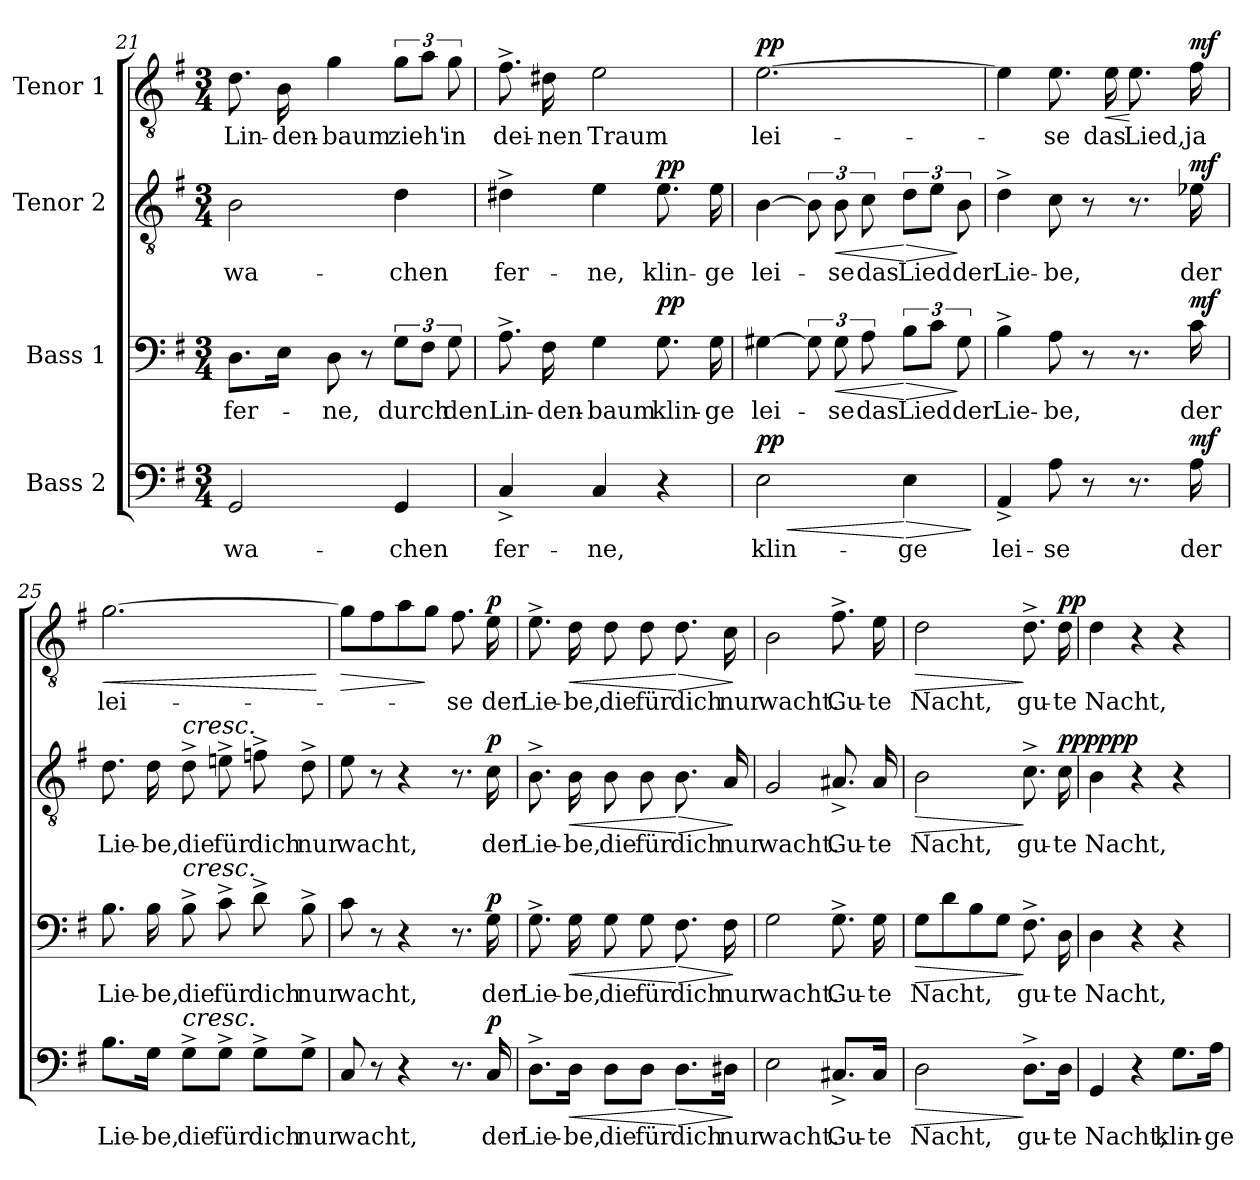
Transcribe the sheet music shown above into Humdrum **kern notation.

**kern	**text	**dynam	**kern	**text	**dynam	**kern	**text	**dynam	**kern	**text	**dynam
*part4	*part4	*part4	*part3	*part3	*part3	*part2	*part2	*part2	*part1	*part1	*part1
*staff4	*staff4	*staff4	*staff3	*staff3	*staff3	*staff2	*staff2	*staff2	*staff1	*staff1	*staff1
*I"Bass 2	*	*	*I"Bass 1	*	*	*I"Tenor 2	*	*	*I"Tenor 1	*	*
*clefF4	*	*	*clefF4	*	*	*clefGv2	*	*	*clefGv2	*	*
*k[f#]	*	*	*k[f#]	*	*	*k[f#]	*	*	*k[f#]	*	*
*M3/4	*	*	*M3/4	*	*	*M3/4	*	*	*M3/4	*	*
=21	=21	=21	=21	=21	=21	=21	=21	=21	=21	=21	=21
!	!LO:LY:b	!	!	!LO:LY:b	!	!	!LO:LY:b	!	!	!LO:LY:b	!
2GG/	wa-	.	8.D\L	fer-	.	2B\	wa-	.	8.d\	Lin-	.
!	!	!	!	!	!	!	!	!	!	!LO:LY:b	!
.	.	.	16E\Jk	.	.	.	.	.	16B\	-den-	.
!	!	!	!	!LO:LY:b	!	!	!	!	!	!LO:LY:b	!
.	.	.	8D\	-ne,	.	.	.	.	4g\	-baum	.
.	.	.	8r	.	.	.	.	.	.	.	.
!	!LO:LY:b	!	!	!LO:LY:b	!	!	!LO:LY:b	!	!	!LO:LY:b	!
4GG/	-chen	.	12G\L	durch	.	4d\	-chen	.	12g\L	zieh'	.
.	.	.	12F#\J	.	.	.	.	.	12a\J	.	.
!	!	!	!	!LO:LY:b	!	!	!	!	!	!LO:LY:b	!
.	.	.	12G\	den	.	.	.	.	12g\	in	.
=22	=22	=22	=22	=22	=22	=22	=22	=22	=22	=22	=22
!	!LO:LY:b	!	!	!LO:LY:b	!	!	!LO:LY:b	!	!	!LO:LY:b	!
4C^/	fer-	.	8.A^\	Lin-	.	4d#X^\	fer-	.	8.f#^\	dei-	.
!	!	!	!	!LO:LY:b	!	!	!	!	!	!LO:LY:b	!
.	.	.	16F#\	-den-	.	.	.	.	16d#X\	-nen	.
!	!LO:LY:b	!	!	!LO:LY:b	!	!	!LO:LY:b	!	!	!LO:LY:b	!
4C/	-ne,	.	4G\	-baum	.	4e\	-ne,	.	2e\	Traum	.
!	!	!	!	!LO:LY:b	!LO:DY:a	!	!LO:LY:b	!LO:DY:a	!	!	!
4r	.	.	8.G\	klin-	pp	8.e\	klin-	pp	.	.	.
!	!	!	!	!LO:LY:b	!	!	!LO:LY:b	!	!	!	!
.	.	.	16G\	-ge	.	16e\	-ge	.	.	.	.
!!LO:LB:g=z
=23	=23	=23	=23	=23	=23	=23	=23	=23	=23	=23	=23
!	!LO:LY:b	!LO:HP:b	!	!LO:LY:b	!	!	!LO:LY:b	!	!	!LO:LY:b	!
!	!	!LO:DY:n=1:a	!	!	!	!	!	!	!	!	!LO:DY:a
2E\	klin-	< pp	[4G#X\	lei-	.	[4B\	lei-	.	[2.e\	lei-	pp
.	.	.	12G#\]	.	.	12B\]	.	.	.	.	.
!	!	!	!	!LO:LY:b	!LO:HP:b	!	!LO:LY:b	!LO:HP:b	!	!	!
.	.	.	12G#\	-se	<	12B\	-se	<	.	.	.
!	!	!	!	!LO:LY:b	!	!	!LO:LY:b	!	!	!	!
.	.	.	12A\	das	.	12c\	das	.	.	.	.
!	!LO:LY:b	!LO:HP:n=1:b	!	!LO:LY:b	!LO:HP:n=1:b	!	!LO:LY:b	!LO:HP:n=1:b	!	!	!
4E\	-ge	[ >	12B\L	Lied	[ >	12d\L	Lied	[ >	.	.	.
.	.	.	12c\J	.	.	12e\J	.	.	.	.	.
!	!	!	!	!LO:LY:b	!	!	!LO:LY:b	!	!	!	!
.	.	.	12G#\	-der	]	12B\	-der	]	.	.	.
.	.	]	.	.	.	.	.	.	.	.	.
=24	=24	=24	=24	=24	=24	=24	=24	=24	=24	=24	=24
!	!LO:LY:b	!	!	!LO:LY:b	!	!	!LO:LY:b	!	!	!	!
4AA^/	lei-	.	4B^\	Lie-	.	4d^\	Lie-	.	4e\]	.	.
!	!LO:LY:b	!	!	!LO:LY:b	!	!	!LO:LY:b	!	!	!LO:LY:b	!
8A\	-se	.	8A\	-be,	.	8c\	-be,	.	8.e\	-se	.
8r	.	.	8r	.	.	8r	.	.	.	.	.
!	!	!	!	!	!	!	!	!	!	!LO:LY:b	!LO:HP:b
.	.	.	.	.	.	.	.	.	16e\	das	<
!	!	!	!	!	!	!	!	!	!	!LO:LY:b	!
8.r	.	.	8.r	.	.	8.r	.	.	8.e\	Lied,	[
!	!LO:LY:b	!LO:DY:a	!	!LO:LY:b	!LO:DY:a	!	!LO:LY:b	!LO:DY:a	!	!LO:LY:b	!LO:DY:a
16A\	der	mf	16c\	der	mf	16e-X\	der	mf	16f#\	ja	mf
=25	=25	=25	=25	=25	=25	=25	=25	=25	=25	=25	=25
!	!LO:LY:b	!	!	!LO:LY:b	!	!	!LO:LY:b	!	!	!LO:LY:b	!LO:HP:b
8.B\L	Lie-	.	8.B\	Lie-	.	8.d\	Lie-	.	[2.g\	lei-	<
!	!LO:LY:b	!	!	!LO:LY:b	!	!	!LO:LY:b	!	!	!	!
16G\Jk	-be,	.	16B\	-be,	.	16d\	-be,	.	.	.	.
!	!	!	!	!	!	!LO:TX:a:i:t=cresc.	!	!	!	!	!
!	!	!	!LO:TX:a:i:t=cresc.	!	!	!	!	!	!	!	!
!LO:TX:a:i:t=cresc.	!	!	!	!	!	!	!	!	!	!	!
!	!LO:LY:b	!	!	!LO:LY:b	!	!	!LO:LY:b	!	!	!	!
8G^\L	die	.	8B^\	die	.	8d^\	die	.	.	.	.
!	!LO:LY:b	!	!	!LO:LY:b	!	!	!LO:LY:b	!	!	!	!
8G^\J	für	.	8c^\	für	.	8en^\	für	.	.	.	.
!	!LO:LY:b	!	!	!LO:LY:b	!	!	!LO:LY:b	!	!	!	!
8G^\L	dich	.	8d^\	dich	.	8fn^\	dich	.	.	.	.
!	!LO:LY:b	!	!	!LO:LY:b	!	!	!LO:LY:b	!	!	!	!
8G^\J	nur	.	8B^\	nur	.	8d^\	nur	.	.	.	.
.	.	.	.	.	.	.	.	.	.	.	[
!!LO:LB:g=z
=26	=26	=26	=26	=26	=26	=26	=26	=26	=26	=26	=26
!	!LO:LY:b	!	!	!LO:LY:b	!	!	!LO:LY:b	!	!	!	!LO:HP:b
8C/	wacht,	.	8c\	wacht,	.	8e\	wacht,	.	8g\L]	.	>
8r	.	.	8r	.	.	8r	.	.	8f#\	.	.
4r	.	.	4r	.	.	4r	.	.	8a\	.	.
.	.	.	.	.	.	.	.	.	8g\J	.	]
!	!	!	!	!	!	!	!	!	!	!LO:LY:b	!
8.r	.	.	8.r	.	.	8.r	.	.	8.f#\	-se	.
!	!LO:LY:b	!LO:DY:a	!	!LO:LY:b	!LO:DY:a	!	!LO:LY:b	!LO:DY:a	!	!LO:LY:b	!LO:DY:a
16C/	der	p	16G\	der	p	16c\	der	p	16e\	der	p
=27	=27	=27	=27	=27	=27	=27	=27	=27	=27	=27	=27
!	!LO:LY:b	!	!	!LO:LY:b	!	!	!LO:LY:b	!	!	!LO:LY:b	!
8.D^\L	Lie-	.	8.G^\	Lie-	.	8.B^\	Lie-	.	8.e^\	Lie-	.
!	!LO:LY:b	!LO:HP:b	!	!LO:LY:b	!LO:HP:b	!	!LO:LY:b	!LO:HP:b	!	!LO:LY:b	!LO:HP:b
16D\Jk	-be,	<	16G\	-be,	<	16B\	-be,	<	16d\	-be,	<
!	!LO:LY:b	!	!	!LO:LY:b	!	!	!LO:LY:b	!	!	!LO:LY:b	!
8D\L	die	.	8G\	die	.	8B\	die	.	8d\	die	.
!	!LO:LY:b	!	!	!LO:LY:b	!	!	!LO:LY:b	!	!	!LO:LY:b	!
8D\J	für	.	8G\	für	.	8B\	für	.	8d\	für	.
!	!LO:LY:b	!LO:HP:n=1:b	!	!LO:LY:b	!LO:HP:n=1:b	!	!LO:LY:b	!LO:HP:n=1:b	!	!LO:LY:b	!LO:HP:n=1:b
8.D\L	dich	[ >	8.F#\	dich	[ >	8.B\	dich	[ >	8.d\	dich	[ >
!	!LO:LY:b	!	!	!LO:LY:b	!	!	!LO:LY:b	!	!	!LO:LY:b	!
16D#X\Jk	nur	.	16F#\	nur	.	16A/	nur	.	16c\	nur	.
.	.	]	.	.	]	.	.	]	.	.	]
=28	=28	=28	=28	=28	=28	=28	=28	=28	=28	=28	=28
!	!LO:LY:b	!	!	!LO:LY:b	!	!	!LO:LY:b	!	!	!LO:LY:b	!
2E\	wacht.	.	2G\	wacht.	.	2G/	wacht.	.	2B\	wacht.	.
!	!LO:LY:b	!	!	!LO:LY:b	!	!	!LO:LY:b	!	!	!LO:LY:b	!
8.C#X^/L	Gu-	.	8.G^\	Gu-	.	8.A#X^/	Gu-	.	8.f#^\	Gu-	.
!	!LO:LY:b	!	!	!LO:LY:b	!	!	!LO:LY:b	!	!	!LO:LY:b	!
16C#/Jk	-te	.	16G\	-te	.	16A#/	-te	.	16e\	-te	.
!!LO:PB:g=z
=29	=29	=29	=29	=29	=29	=29	=29	=29	=29	=29	=29
!	!LO:LY:b	!LO:HP:b	!	!LO:LY:b	!LO:HP:b	!	!LO:LY:b	!LO:HP:b	!	!LO:LY:b	!LO:HP:b
2D\	Nacht,	>	8G\L	Nacht,	>	2B\	Nacht,	>	2d\	Nacht,	>
.	.	.	8d\	.	.	.	.	.	.	.	.
.	.	.	8B\	.	.	.	.	.	.	.	.
.	.	.	8G\J	.	.	.	.	.	.	.	.
!	!LO:LY:b	!	!	!LO:LY:b	!	!	!LO:LY:b	!	!	!LO:LY:b	!
8.D^\L	gu-	]	8.F#^\	gu-	]	8.c^\	gu-	]	8.d^\	gu-	]
!	!LO:LY:b	!	!	!LO:LY:b	!	!	!LO:LY:b	!LO:DY:a	!	!LO:LY:b	!
!	!	!	!	!	!	!	!	!LO:DY:n=1:b	!	!	!
!	!	!	!	!	!	!	!	!LO:DY:n=2:b	!	!	!LO:DY:a
16D\Jk	-te	.	16D\	-te	.	16c\	-te	pp pp pp	16d\	-te	pp
=30	=30	=30	=30	=30	=30	=30	=30	=30	=30	=30	=30
!	!LO:LY:b	!	!	!LO:LY:b	!	!	!LO:LY:b	!	!	!LO:LY:b	!
4GG/	Nacht,	.	4D\	Nacht,	.	4B\	Nacht,	.	4d\	Nacht,	.
4r	.	.	4r	.	.	4r	.	.	4r	.	.
!	!LO:LY:b	!	!	!	!	!	!	!	!	!	!
8.G\L	klin-	.	4r	.	.	4r	.	.	4r	.	.
!	!LO:LY:b	!	!	!	!	!	!	!	!	!	!
16A\Jk	-ge	.	.	.	.	.	.	.	.	.	.
=	=	=	=	=	=	=	=	=	=	=	=
*-	*-	*-	*-	*-	*-	*-	*-	*-	*-	*-	*-
